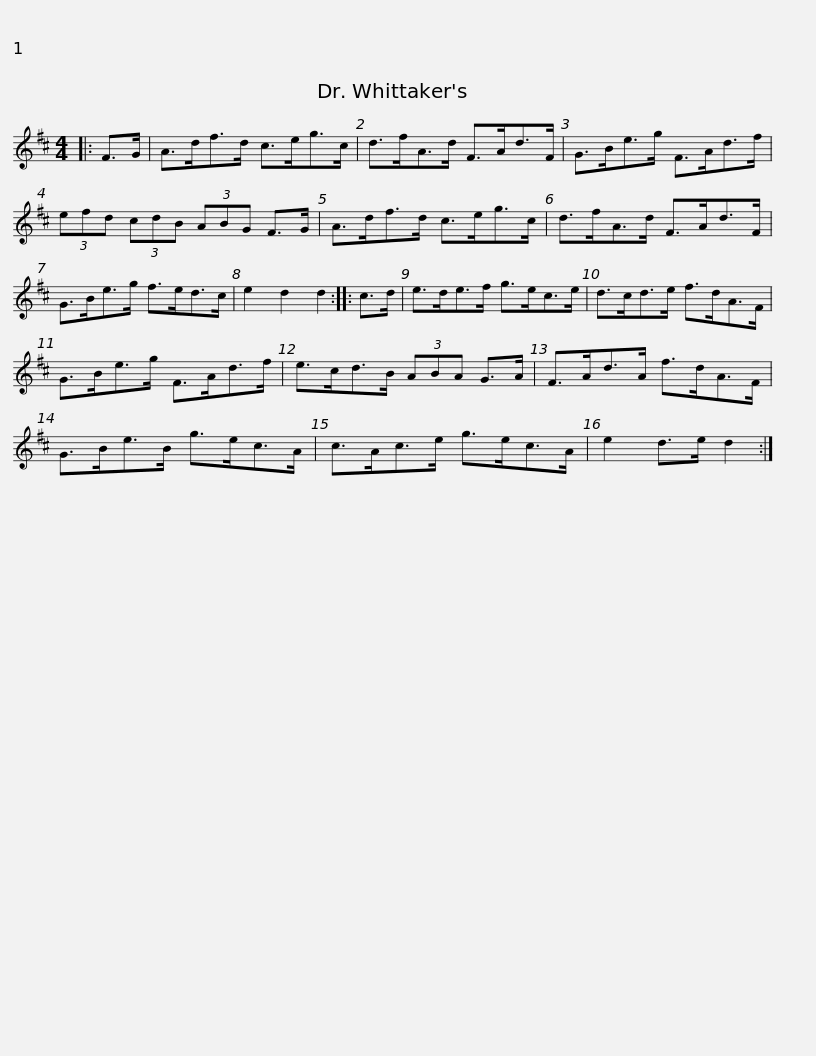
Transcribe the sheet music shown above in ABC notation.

X:1
L:1/8
M:4/4
I:linebreak $
K:D
V:1 treble
V:1
|: F>G | A>df>d c>eg>c | d>fA>d F>Ad>F | G>Be>g F>Ad>f | (3efd (3cdB (3ABG F>G |$ %5
 A>df>d c>eg>c | d>fA>d F>Ad>F | G>Be>g f>ed>c | e2 d2 d2 :: c>d |$ %10
 e>de>f g>ec>e | d>cd>e f>dA>F | G>Be>g F>Ad>f | e>cd>B (3ABA G>A |$ F>Ad>A f>dA>F | %15
 G>Be>B g>ec>A | c>Ac>e g>ec>A | e2 d>e d2 :| %18
